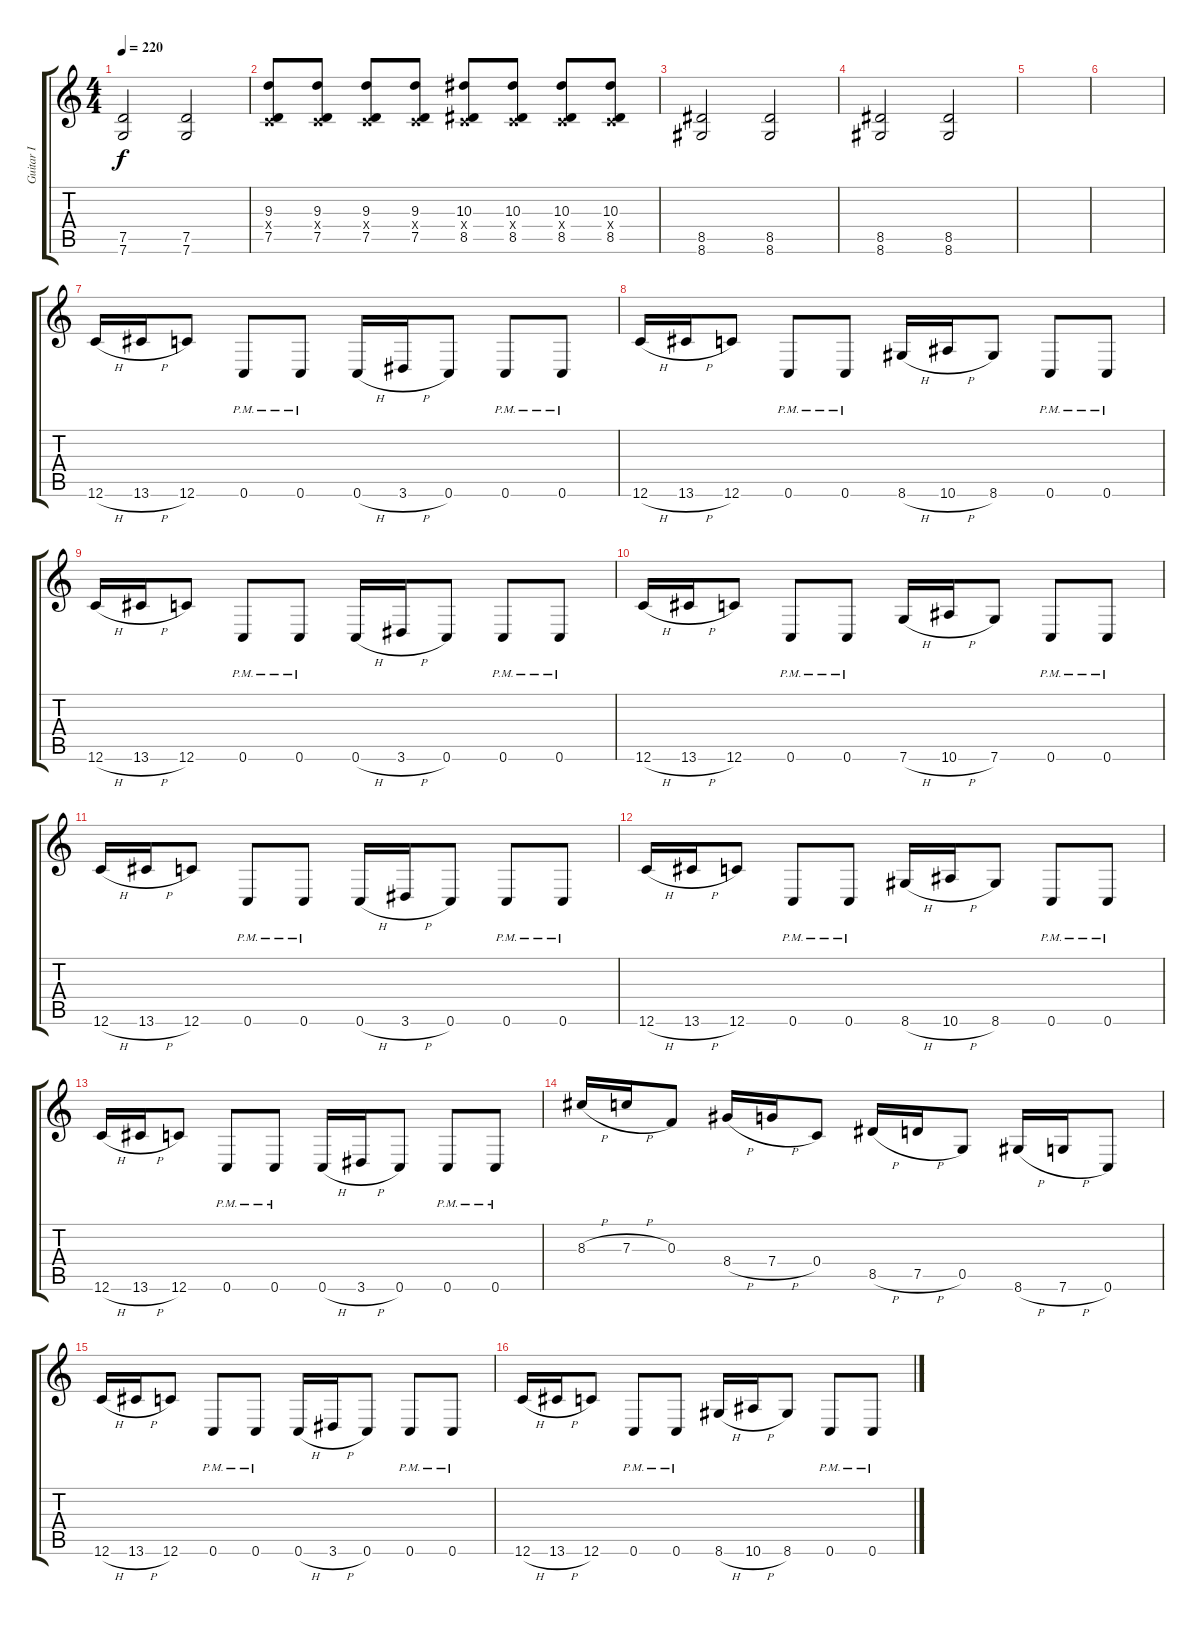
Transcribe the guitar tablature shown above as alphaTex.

\track ("Guitar I" "Guitar I") {instrument overdrivenguitar}
\staff {score tabs}
\tuning (D4 A3 F3 C3 G2 C2) {hide}
\ts (4 4)
\tempo 220
\clef g2
\ks c
(7.5 7.6).2{dy f} (7.5 7.6).2 |
(9.3 0.4{x} 7.5).8 (9.3 0.4{x} 7.5).8 (9.3 0.4{x} 7.5).8 (9.3 0.4{x} 7.5).8 (10.3 0.4{x} 8.5).8 (10.3 0.4{x} 8.5).8 (10.3 0.4{x} 8.5).8 (10.3 0.4{x} 8.5).8 |
(8.5 8.6).2 (8.5 8.6).2 |
(8.5 8.6).2 (8.5 8.6).2 |
|
|
12.6{h}.16 13.6{h}.16 12.6.8 0.6{pm}.8 0.6{pm}.8 0.6{h}.16 3.6{h}.16 0.6.8 0.6{pm}.8 0.6{pm}.8 |
12.6{h}.16 13.6{h}.16 12.6.8 0.6{pm}.8 0.6{pm}.8 8.6{h}.16 10.6{h}.16 8.6.8 0.6{pm}.8 0.6{pm}.8 |
12.6{h}.16 13.6{h}.16 12.6.8 0.6{pm}.8 0.6{pm}.8 0.6{h}.16 3.6{h}.16 0.6.8 0.6{pm}.8 0.6{pm}.8 |
12.6{h}.16 13.6{h}.16 12.6.8 0.6{pm}.8 0.6{pm}.8 7.6{h}.16 10.6{h}.16 7.6.8 0.6{pm}.8 0.6{pm}.8 |
12.6{h}.16 13.6{h}.16 12.6.8 0.6{pm}.8 0.6{pm}.8 0.6{h}.16 3.6{h}.16 0.6.8 0.6{pm}.8 0.6{pm}.8 |
12.6{h}.16 13.6{h}.16 12.6.8 0.6{pm}.8 0.6{pm}.8 8.6{h}.16 10.6{h}.16 8.6.8 0.6{pm}.8 0.6{pm}.8 |
12.6{h}.16 13.6{h}.16 12.6.8 0.6{pm}.8 0.6{pm}.8 0.6{h}.16 3.6{h}.16 0.6.8 0.6{pm}.8 0.6{pm}.8 |
8.3{h}.16 7.3{h}.16 0.3.8 8.4{h}.16 7.4{h}.16 0.4.8 8.5{h}.16 7.5{h}.16 0.5.8 8.6{h}.16 7.6{h}.16 0.6.8 |
12.6{h}.16 13.6{h}.16 12.6.8 0.6{pm}.8 0.6{pm}.8 0.6{h}.16 3.6{h}.16 0.6.8 0.6{pm}.8 0.6{pm}.8 |
12.6{h}.16 13.6{h}.16 12.6.8 0.6{pm}.8 0.6{pm}.8 8.6{h}.16 10.6{h}.16 8.6.8 0.6{pm}.8 0.6{pm}.8
